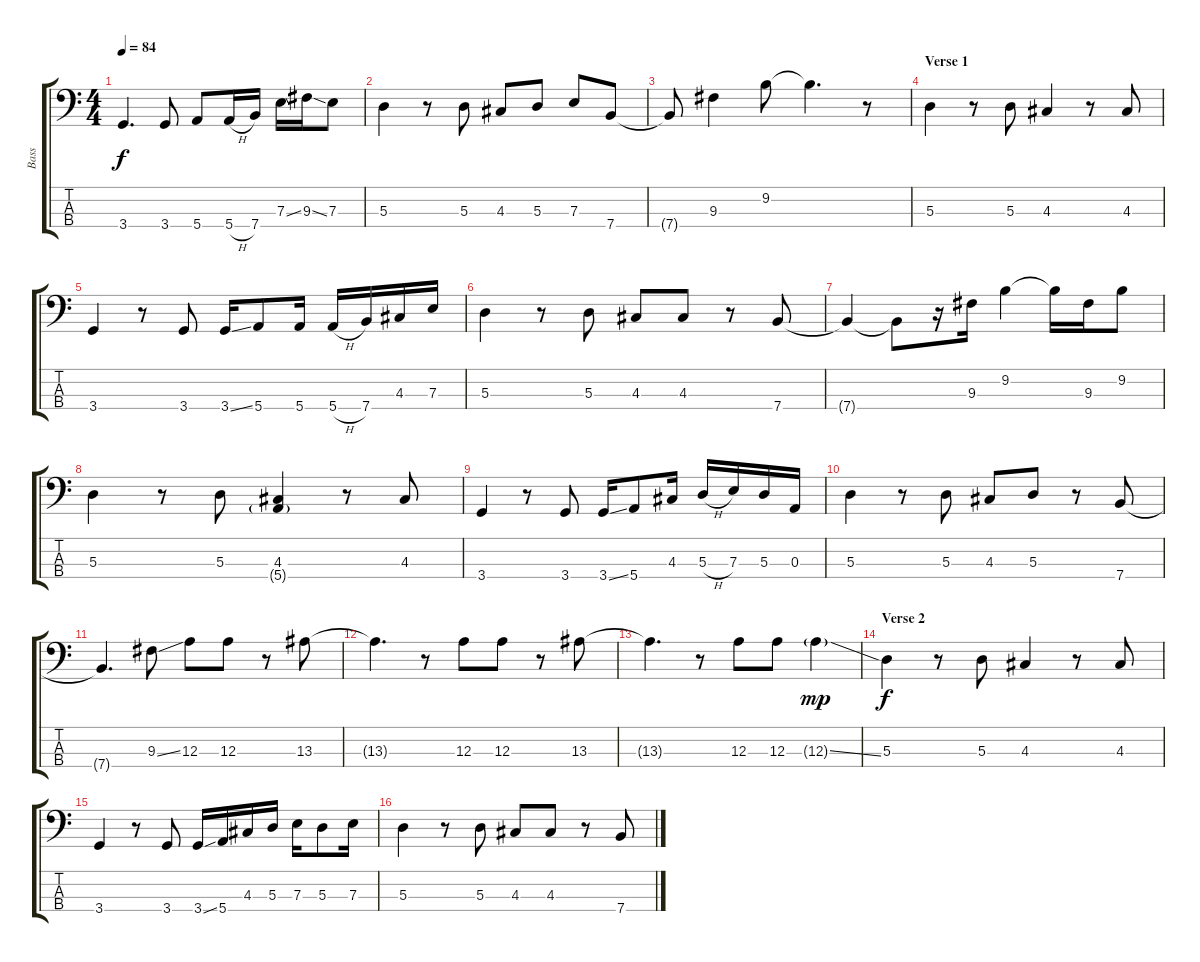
\track ("Bass" "Bass") {instrument electricbassfinger}
\staff {score tabs}
\tuning (G2 D2 A1 E1) {hide}
\ts (4 4)
\tempo 84
\clef f4
\ks c
3.4.4{d dy f} 3.4.8 5.4.8 5.4{h}.16 7.4.16 7.3{ss}.16 9.3{ss}.16 7.3.8 |
5.3.4 r.8 5.3.8 4.3.8 5.3.8 7.3.8 7.4.8 |
7.4{t}.8 9.3.4 9.2.8 9.2{t}.4{d} r.8 |
\section ("" "Verse 1")
5.3.4 r.8 5.3.8 4.3.4 r.8 4.3.8 |
3.4.4 r.8 3.4.8 3.4{ss}.16 5.4.8 5.4.16 5.4{h}.16 7.4.16 4.3.16 7.3.16 |
5.3.4 r.8 5.3.8 4.3.8 4.3.8 r.8 7.4.8 |
7.4{t}.4 7.4{t}.8 r.16 9.3.16 9.2.4 9.2{t}.16 9.3.16 9.2.8 |
5.3.4 r.8 5.3.8 (4.3 5.4{g}).4 r.8 4.3.8 |
3.4.4 r.8 3.4.8 3.4{ss}.16 5.4.8 4.3.16 5.3{h}.16 7.3.16 5.3.16 0.3.16 |
5.3.4 r.8 5.3.8 4.3.8 5.3.8 r.8 7.4.8 |
7.4{t}.4{d} 9.3{ss}.8 12.3.8 12.3.8 r.8 13.3.8 |
13.3{t}.4{d} r.8 12.3.8 12.3.8 r.8 13.3.8 |
13.3{t}.4{d} r.8 12.3.8 12.3.8 12.3{ss g}.4{dy mp} |
\section ("" "Verse 2")
5.3.4{dy f} r.8 5.3.8 4.3.4 r.8 4.3.8 |
3.4.4 r.8 3.4.8 3.4{ss}.16 5.4.16 4.3.16 5.3.16 7.3.16 5.3.8 7.3.16 |
5.3.4 r.8 5.3.8 4.3.8 4.3.8 r.8 7.4.8
